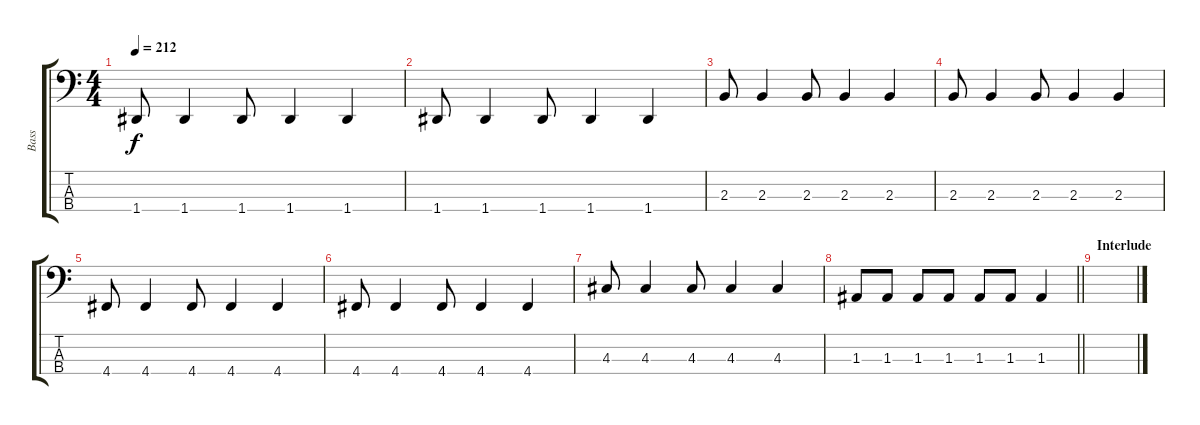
\track ("Bass" "Bass") {instrument electricbassfinger}
\staff {score tabs}
\tuning (G2 D2 A1 D1) {hide}
\ts (4 4)
\tempo 212
\clef f4
\ks c
1.4.8{dy f} 1.4.4 1.4.8 1.4.4 1.4.4 |
1.4.8 1.4.4 1.4.8 1.4.4 1.4.4 |
2.3.8 2.3.4 2.3.8 2.3.4 2.3.4 |
2.3.8 2.3.4 2.3.8 2.3.4 2.3.4 |
4.4.8 4.4.4 4.4.8 4.4.4 4.4.4 |
4.4.8 4.4.4 4.4.8 4.4.4 4.4.4 |
4.3.8 4.3.4 4.3.8 4.3.4 4.3.4 |
\barLineRight lightlight
1.3.8 1.3.8 1.3.8 1.3.8 1.3.8 1.3.8 1.3.4 |
\section ("" "Interlude")
